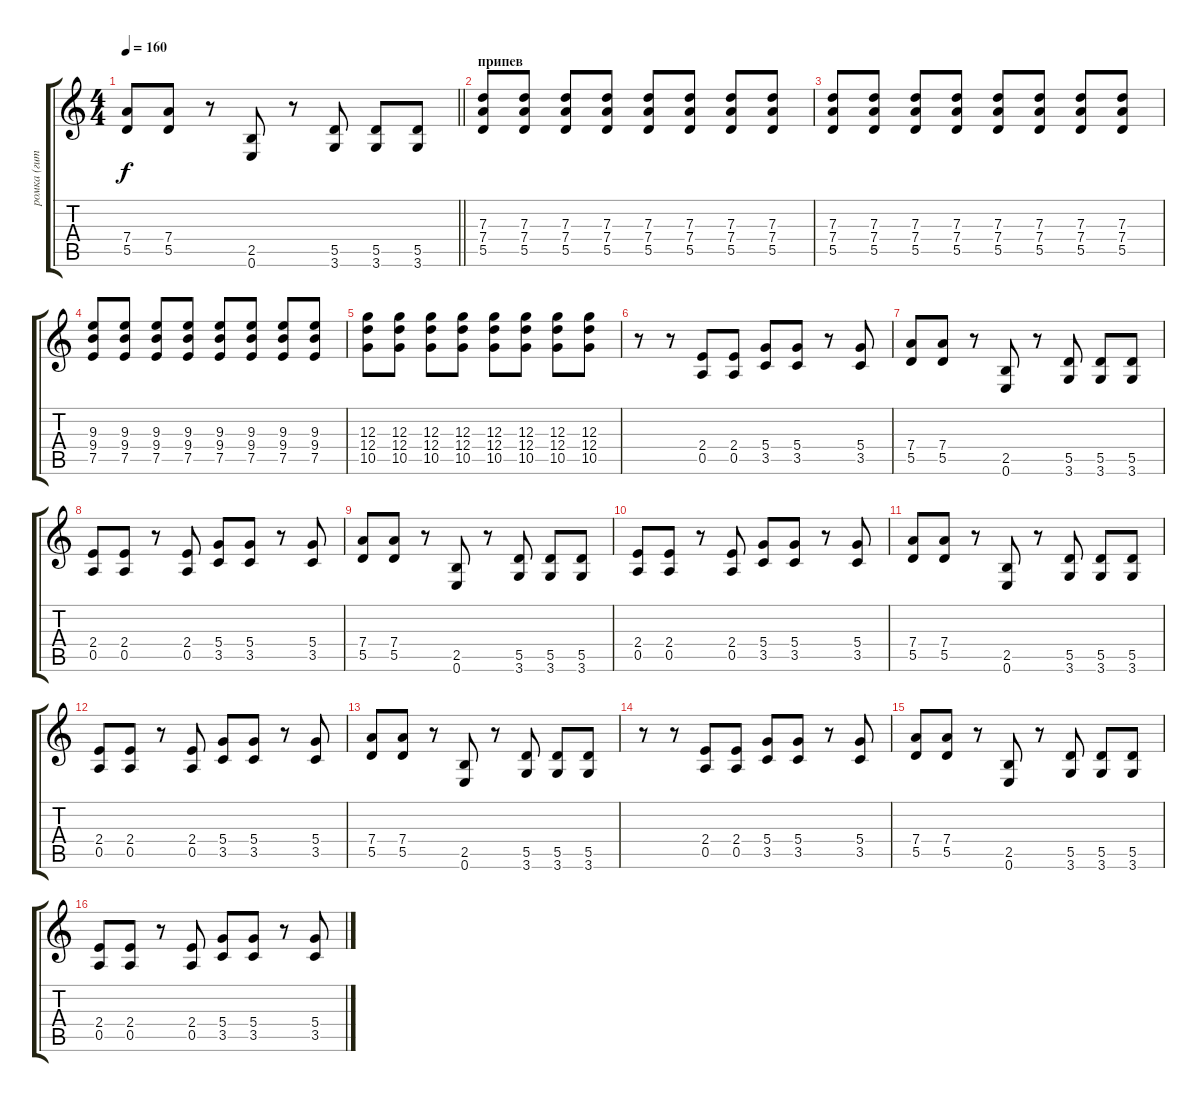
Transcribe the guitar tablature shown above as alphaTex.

\track ("ромка (гитара)" "ромка (гит") {instrument distortionguitar}
\staff {score tabs}
\tuning (E4 B3 G3 D3 A2 E2) {hide}
\ts (4 4)
\tempo 160
\clef g2
\barLineRight lightlight
\ks c
(7.4 5.5).8{dy f} (7.4 5.5).8 r.8 (2.5 0.6).8 r.8 (5.5 3.6).8 (5.5 3.6).8 (5.5 3.6).8 |
\section ("" "припев")
(7.3 7.4 5.5).8 (7.3 7.4 5.5).8 (7.3 7.4 5.5).8 (7.3 7.4 5.5).8 (7.3 7.4 5.5).8 (7.3 7.4 5.5).8 (7.3 7.4 5.5).8 (7.3 7.4 5.5).8 |
(7.3 7.4 5.5).8 (7.3 7.4 5.5).8 (7.3 7.4 5.5).8 (7.3 7.4 5.5).8 (7.3 7.4 5.5).8 (7.3 7.4 5.5).8 (7.3 7.4 5.5).8 (7.3 7.4 5.5).8 |
(9.3 9.4 7.5).8 (9.3 9.4 7.5).8 (9.3 9.4 7.5).8 (9.3 9.4 7.5).8 (9.3 9.4 7.5).8 (9.3 9.4 7.5).8 (9.3 9.4 7.5).8 (9.3 9.4 7.5).8 |
(12.3 12.4 10.5).8 (12.3 12.4 10.5).8 (12.3 12.4 10.5).8 (12.3 12.4 10.5).8 (12.3 12.4 10.5).8 (12.3 12.4 10.5).8 (12.3 12.4 10.5).8 (12.3 12.4 10.5).8 |
r.8 r.8 (2.4 0.5).8 (2.4 0.5).8 (5.4 3.5).8 (5.4 3.5).8 r.8 (5.4 3.5).8 |
(7.4 5.5).8 (7.4 5.5).8 r.8 (2.5 0.6).8 r.8 (5.5 3.6).8 (5.5 3.6).8 (5.5 3.6).8 |
(2.4 0.5).8 (2.4 0.5).8 r.8 (2.4 0.5).8 (5.4 3.5).8 (5.4 3.5).8 r.8 (5.4 3.5).8 |
(7.4 5.5).8 (7.4 5.5).8 r.8 (2.5 0.6).8 r.8 (5.5 3.6).8 (5.5 3.6).8 (5.5 3.6).8 |
(2.4 0.5).8 (2.4 0.5).8 r.8 (2.4 0.5).8 (5.4 3.5).8 (5.4 3.5).8 r.8 (5.4 3.5).8 |
(7.4 5.5).8 (7.4 5.5).8 r.8 (2.5 0.6).8 r.8 (5.5 3.6).8 (5.5 3.6).8 (5.5 3.6).8 |
(2.4 0.5).8 (2.4 0.5).8 r.8 (2.4 0.5).8 (5.4 3.5).8 (5.4 3.5).8 r.8 (5.4 3.5).8 |
(7.4 5.5).8 (7.4 5.5).8 r.8 (2.5 0.6).8 r.8 (5.5 3.6).8 (5.5 3.6).8 (5.5 3.6).8 |
r.8 r.8 (2.4 0.5).8 (2.4 0.5).8 (5.4 3.5).8 (5.4 3.5).8 r.8 (5.4 3.5).8 |
(7.4 5.5).8 (7.4 5.5).8 r.8 (2.5 0.6).8 r.8 (5.5 3.6).8 (5.5 3.6).8 (5.5 3.6).8 |
(2.4 0.5).8 (2.4 0.5).8 r.8 (2.4 0.5).8 (5.4 3.5).8 (5.4 3.5).8 r.8 (5.4 3.5).8
